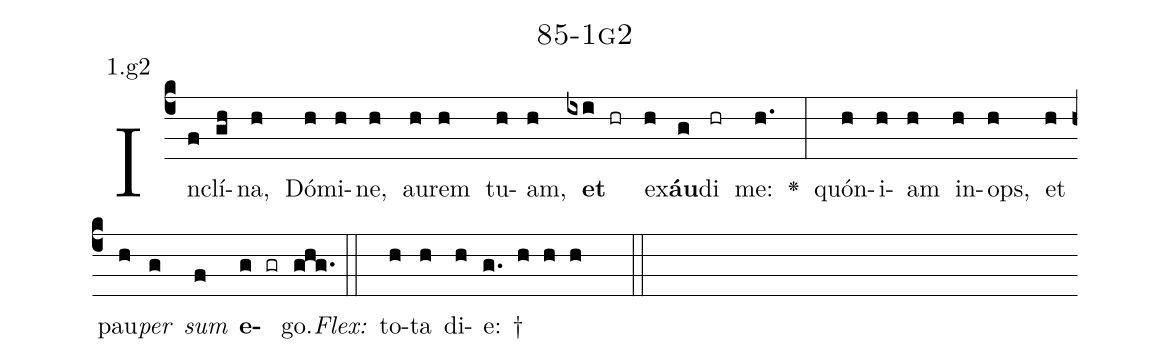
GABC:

name: 85-1g2;
annotation: 1.g2;
%%
(c4)In(f)clí(gh)na,(h) Dó(h)mi(h)ne,(h) au(h)rem(h) tu(h)am,(h) <b>et</b>(ixi hr) ex(h)<b>áu</b>(g)di(hr) me:(h.) <v>\greheightstar</v>(:) quón(h)i(h)am(h) in(h)ops,(h) et(h) pau(h)<i>per</i>(g) <i>sum</i>(f) <b>e</b>(g gr)go.(ghg.) (::)
<i>Flex:</i>()  to(h)ta(h) di(h)e: †(g. h h h  ::)

%E(h) u(h) o(g) u(f) a(g) e.(ghg.) (::)
